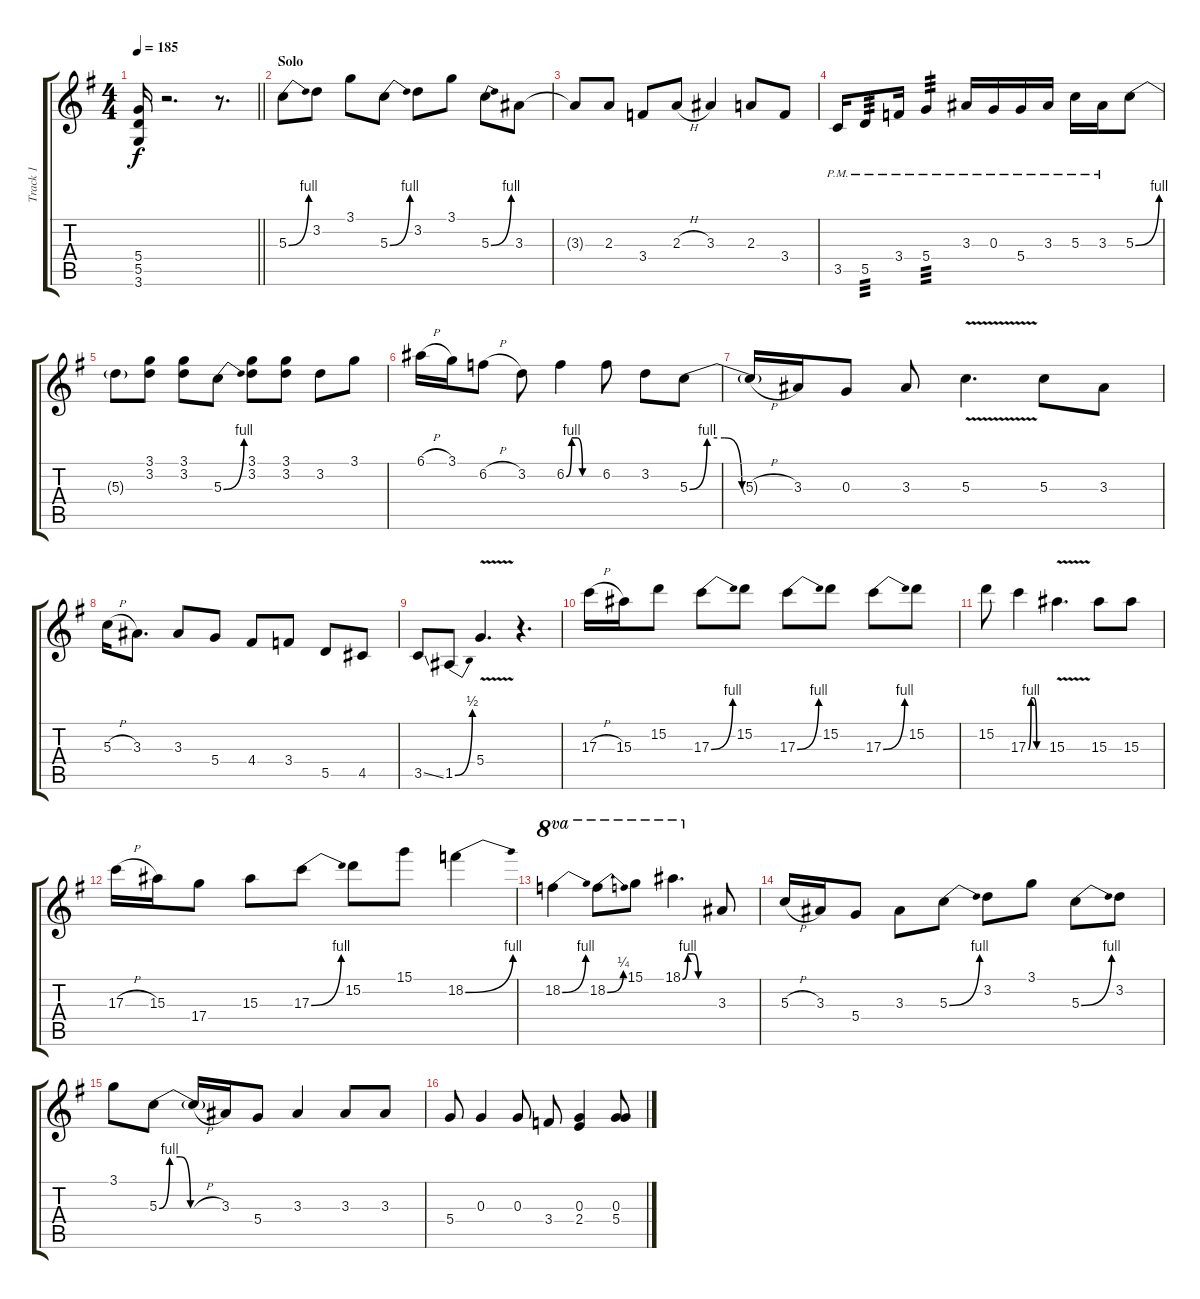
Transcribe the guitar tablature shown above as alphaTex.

\track ("Track 1" "Track 1") {instrument distortionguitar}
\staff {score tabs}
\tuning (E4 B3 G3 D3 A2 E2) {hide}
\ts (4 4)
\tempo 185
\clef g2
\barLineRight lightlight
\ks g
(5.4{t} 5.5{t} 3.6{t}).16{dy f} r.2{d} r.8{d} |
\section ("" "Solo")
5.3{be (bend 0 0 60 4)}.8 3.2.8 3.1.8 5.3{be (bend 0 0 60 4)}.8 3.2.8 3.1.8 5.3{be (bend 0 0 60 4)}.8 3.3.8 |
3.3{t}.8 2.3.8 3.4.8 2.3{h}.8 3.3.4 2.3.8 3.4.8 |
3.5{pm}.16 5.5{pm}.8{tp 3} 3.4{pm}.16 5.4{pm}.4{tp 3} 3.3{pm}.16 0.3{pm}.16 5.4{pm}.16 3.3{pm}.16 5.3{pm}.16 3.3{pm}.16 5.3{be (bend 0 0 60 4)}.8 |
5.3{t}.8 (3.1 3.2).8 (3.1 3.2).8 5.3{be (bend 0 0 60 4)}.8 (3.1 3.2).8 (3.1 3.2).8 3.2.8 3.1.8 |
6.1{h}.16 3.1.16 6.2{h}.8 3.2.8 6.2{be (custom 0 0 10 4 20 4 30 0 60 0)}.4 6.2.8 3.2.8 5.3{be (custom 0 0 10 4 20 4 30 0 60 0)}.8 |
5.3{h t}.16 3.3.16 0.3.8 3.3.8 5.3{v}.4{d} 5.3.8 3.3.8 |
5.3{h}.16 3.3.8{d} 3.3.8 5.4.8 4.4.8 3.4.8 5.5.8 4.5.8 |
3.5{ss}.8 1.5{be (bend 0 0 60 2)}.8 5.4{v}.4{d} r.4{d} |
17.3{h}.16 15.3.16 15.2.8 17.3{be (bend 0 0 60 4)}.8 15.2.8 17.3{be (bend 0 0 60 4)}.8 15.2.8 17.3{be (bend 0 0 60 4)}.8 15.2.8 |
15.2.8 17.3{be (custom 0 0 10 4 20 4 30 0 60 0)}.4 15.3{v}.4{d} 15.3.8 15.3.8 |
17.3{h}.16 15.3.16 17.4.8 15.3.8 17.3{be (bend 0 0 60 4)}.8 15.2.8 15.1.8 18.2{be (bend 0 0 60 4)}.4 |
18.2{be (bend 0 0 60 4)}.4{ot 8va} 18.2{be (bend 0 0 60 1)}.8{ot 8va} 15.1.8{ot 8va} 18.1{be (custom 0 0 10 4 20 4 30 0 60 0)}.4{d ot 8va} 3.3.8 |
5.3{h}.16 3.3.16 5.4.8 3.3.8 5.3{be (bend 0 0 60 4)}.8 3.2.8 3.1.8 5.3{be (bend 0 0 60 4)}.8 3.2.8 |
3.1.8 5.3{be (custom 0 0 10 4 20 4 30 0 60 0)}.8 5.3{h t}.16 3.3.16 5.4.8 3.3.4 3.3.8 3.3.8 |
5.4.8 0.3.4 0.3.8 3.4.8 (0.3 2.4).4 (0.3 5.4).8
